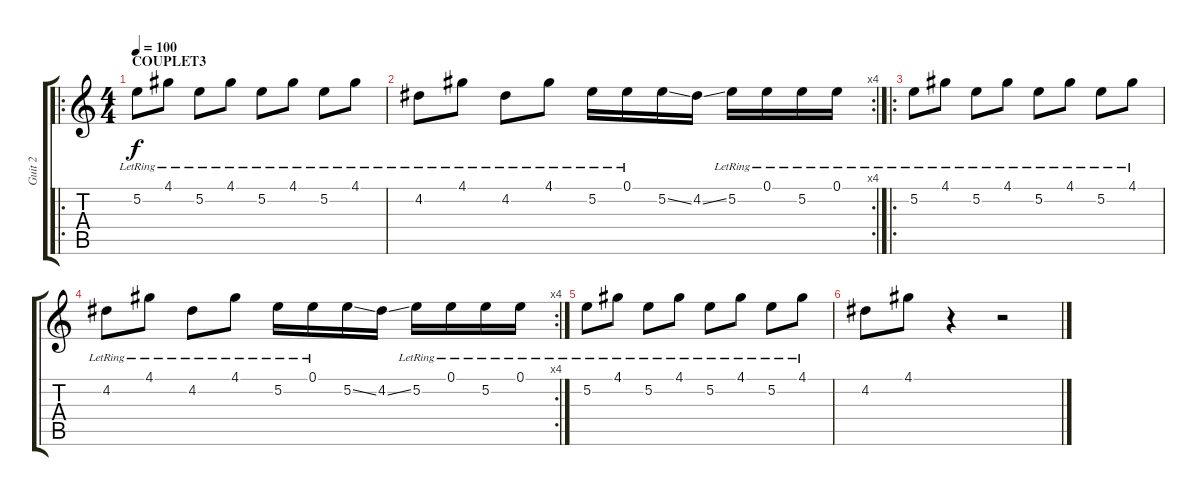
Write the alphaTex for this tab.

\track ("Guit 2" "Guit 2") {instrument overdrivenguitar}
\staff {score tabs}
\tuning (E4 B3 G3 D3 A2 E2) {hide}
\ro
\ts (4 4)
\section ("" "COUPLET3")
\tempo 100
\clef g2
\ks c
5.2{lr}.8{dy f} 4.1{lr}.8 5.2{lr}.8 4.1{lr}.8 5.2{lr}.8 4.1{lr}.8 5.2{lr}.8 4.1{lr}.8 |
\rc 4
4.2{lr}.8 4.1{lr}.8 4.2{lr}.8 4.1{lr}.8 5.2{lr}.16 0.1{lr}.16 5.2{ss}.16 4.2{ss}.16 5.2{lr}.16 0.1{lr}.16 5.2{lr}.16 0.1{lr}.16 |
\ro
5.2{lr}.8 4.1{lr}.8 5.2{lr}.8 4.1{lr}.8 5.2{lr}.8 4.1{lr}.8 5.2{lr}.8 4.1{lr}.8 |
\rc 4
4.2{lr}.8 4.1{lr}.8 4.2{lr}.8 4.1{lr}.8 5.2{lr}.16 0.1{lr}.16 5.2{ss}.16 4.2{ss}.16 5.2{lr}.16 0.1{lr}.16 5.2{lr}.16 0.1{lr}.16 |
5.2{lr}.8 4.1{lr}.8 5.2{lr}.8 4.1{lr}.8 5.2{lr}.8 4.1{lr}.8 5.2{lr}.8 4.1{lr}.8 |
4.2.8 4.1.8 r.4 r.2
